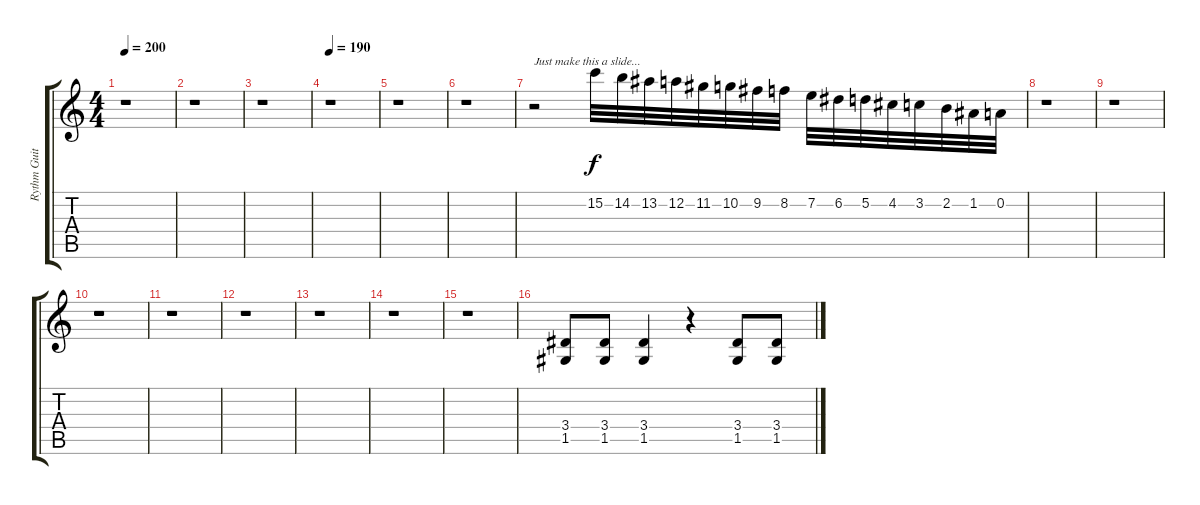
\track ("Rythm Guitar" "Rythm Guit") {instrument distortionguitar}
\staff {score tabs}
\tuning (D4 A3 F3 C3 G2 C2) {hide}
\ts (4 4)
\tempo 200
\clef g2
\ks c
r.1{dy f} |
r.1 |
r.1 |
\tempo 190
r.1 |
r.1 |
r.1 |
r.2{txt "Just make this a slide..."} 15.2.32 14.2.32 13.2.32 12.2.32 11.2.32 10.2.32 9.2.32 8.2.32 7.2.32 6.2.32 5.2.32 4.2.32 3.2.32 2.2.32 1.2.32 0.2.32 |
r.1 |
r.1 |
r.1 |
r.1 |
r.1 |
r.1 |
r.1 |
r.1 |
(3.4 1.5).8 (3.4 1.5).8 (3.4 1.5).4 r.4 (3.4 1.5).8 (3.4 1.5).8
